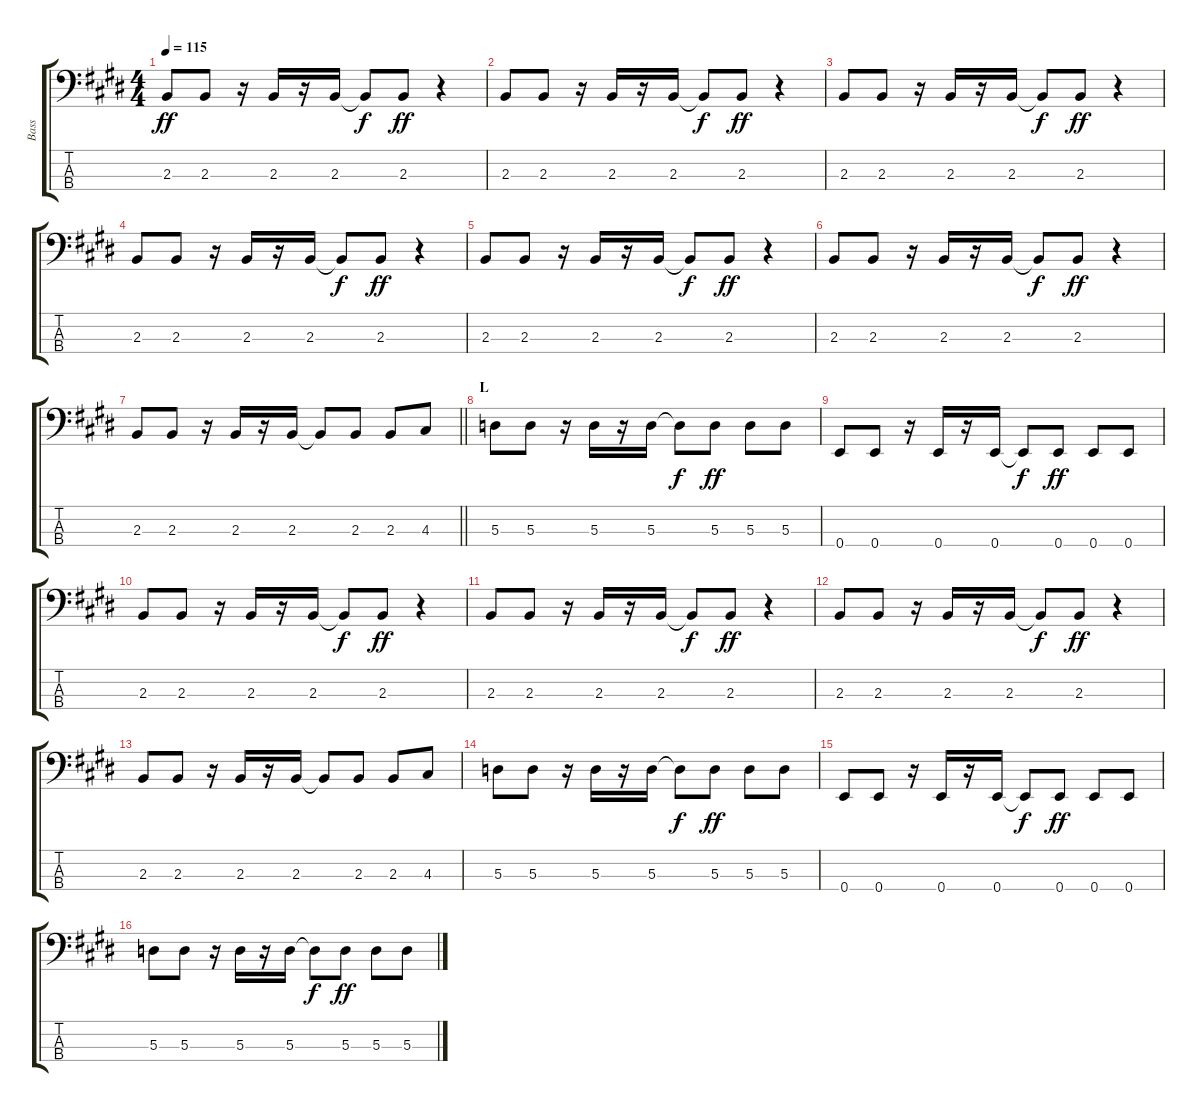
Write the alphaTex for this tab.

\track ("Bass" "Bass") {instrument electricbasspick}
\staff {score tabs}
\tuning (G2 D2 A1 E1) {hide}
\ts (4 4)
\tempo 115
\clef f4
\ks e
2.3.8{dy ff} 2.3.8 r.16 2.3.16 r.16 2.3.16 2.3{t}.8{dy f} 2.3.8{dy ff} r.4 |
2.3.8 2.3.8 r.16 2.3.16 r.16 2.3.16 2.3{t}.8{dy f} 2.3.8{dy ff} r.4 |
2.3.8 2.3.8 r.16 2.3.16 r.16 2.3.16 2.3{t}.8{dy f} 2.3.8{dy ff} r.4 |
2.3.8 2.3.8 r.16 2.3.16 r.16 2.3.16 2.3{t}.8{dy f} 2.3.8{dy ff} r.4 |
2.3.8 2.3.8 r.16 2.3.16 r.16 2.3.16 2.3{t}.8{dy f} 2.3.8{dy ff} r.4 |
2.3.8 2.3.8 r.16 2.3.16 r.16 2.3.16 2.3{t}.8{dy f} 2.3.8{dy ff} r.4 |
\barLineRight lightlight
2.3.8 2.3.8 r.16 2.3.16 r.16 2.3.16 2.3{t}.8 2.3.8 2.3.8 4.3.8 |
\section ("" "L")
5.3.8 5.3.8 r.16 5.3.16 r.16 5.3.16 5.3{t}.8{dy f} 5.3.8{dy ff} 5.3.8 5.3.8 |
0.4.8 0.4.8 r.16 0.4.16 r.16 0.4.16 0.4{t}.8{dy f} 0.4.8{dy ff} 0.4.8 0.4.8 |
2.3.8 2.3.8 r.16 2.3.16 r.16 2.3.16 2.3{t}.8{dy f} 2.3.8{dy ff} r.4 |
2.3.8 2.3.8 r.16 2.3.16 r.16 2.3.16 2.3{t}.8{dy f} 2.3.8{dy ff} r.4 |
2.3.8 2.3.8 r.16 2.3.16 r.16 2.3.16 2.3{t}.8{dy f} 2.3.8{dy ff} r.4 |
2.3.8 2.3.8 r.16 2.3.16 r.16 2.3.16 2.3{t}.8 2.3.8 2.3.8 4.3.8 |
5.3.8 5.3.8 r.16 5.3.16 r.16 5.3.16 5.3{t}.8{dy f} 5.3.8{dy ff} 5.3.8 5.3.8 |
0.4.8 0.4.8 r.16 0.4.16 r.16 0.4.16 0.4{t}.8{dy f} 0.4.8{dy ff} 0.4.8 0.4.8 |
5.3.8 5.3.8 r.16 5.3.16 r.16 5.3.16 5.3{t}.8{dy f} 5.3.8{dy ff} 5.3.8 5.3.8
